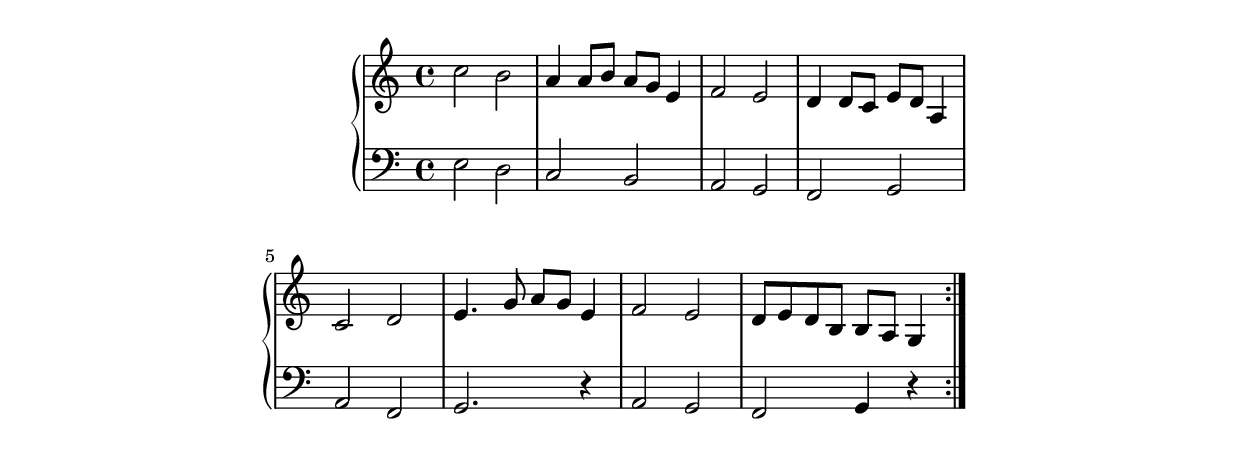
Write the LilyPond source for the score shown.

\version "2.19.45"
\paper {
	line-width = 4.6\in
}

upper = \relative c'' {
  \clef treble
  \key c \major
  \time 4/4
  \repeat volta 2 {
		c2 b | a4 a8 b a g e4 | f2 e | d4 d8 c e d a4 |
		c2 d | e4. g8 a g e4 | f2 e | d8 e d b b a g4 |
  }
}

chordNotes =  \relative c {
  \clef bass
  	e2 d | c b | a g | f g | 
  	a f | g2. r4 | a2 g | f g4 r |
  }

\score {
  \new PianoStaff <<
    \new Staff = "upper" \upper
    \new Staff = "lower" \chordNotes
  >>
  \layout { 
   % #(layout-set-staff-size 14)
   }
    \midi { 
  	\tempo 4 = 125
  }
}